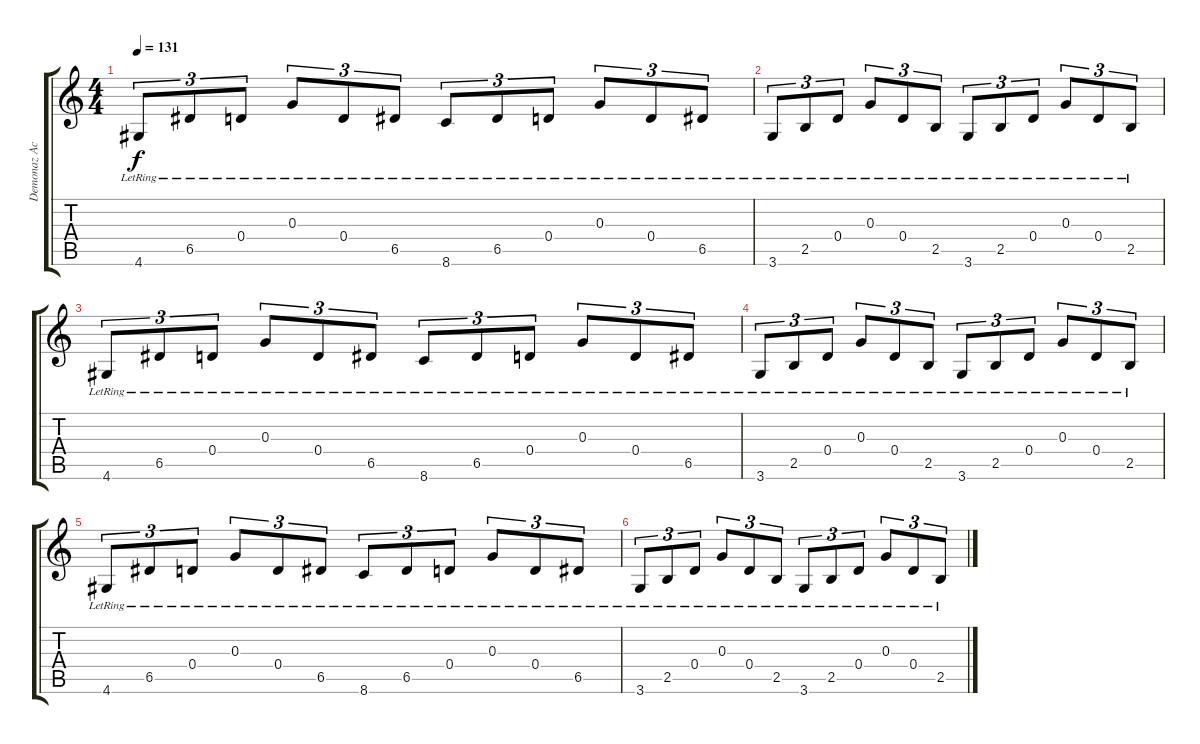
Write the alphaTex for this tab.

\track ("Demonaz Acustic" "Demonaz Ac") {instrument acousticguitarsteel}
\staff {score tabs}
\tuning (E4 B3 G3 D3 A2 E2) {hide}
\ts (4 4)
\tempo 131
\clef g2
\ks c
4.6{lr}.8{tu (3 2) dy f} 6.5{lr}.8{tu (3 2)} 0.4{lr}.8{tu (3 2)} 0.3{lr}.8{tu (3 2)} 0.4{lr}.8{tu (3 2)} 6.5{lr}.8{tu (3 2)} 8.6{lr}.8{tu (3 2) volume 11} 6.5{lr}.8{tu (3 2)} 0.4{lr}.8{tu (3 2)} 0.3{lr}.8{tu (3 2)} 0.4{lr}.8{tu (3 2)} 6.5{lr}.8{tu (3 2)} |
3.6{lr}.8{tu (3 2) volume 10} 2.5{lr}.8{tu (3 2)} 0.4{lr}.8{tu (3 2)} 0.3{lr}.8{tu (3 2)} 0.4{lr}.8{tu (3 2)} 2.5{lr}.8{tu (3 2)} 3.6{lr}.8{tu (3 2) volume 9} 2.5{lr}.8{tu (3 2)} 0.4{lr}.8{tu (3 2)} 0.3{lr}.8{tu (3 2)} 0.4{lr}.8{tu (3 2)} 2.5{lr}.8{tu (3 2)} |
4.6{lr}.8{tu (3 2) volume 9} 6.5{lr}.8{tu (3 2)} 0.4{lr}.8{tu (3 2)} 0.3{lr}.8{tu (3 2)} 0.4{lr}.8{tu (3 2)} 6.5{lr}.8{tu (3 2)} 8.6{lr}.8{tu (3 2) volume 8} 6.5{lr}.8{tu (3 2)} 0.4{lr}.8{tu (3 2)} 0.3{lr}.8{tu (3 2)} 0.4{lr}.8{tu (3 2)} 6.5{lr}.8{tu (3 2)} |
3.6{lr}.8{tu (3 2) volume 7} 2.5{lr}.8{tu (3 2)} 0.4{lr}.8{tu (3 2)} 0.3{lr}.8{tu (3 2)} 0.4{lr}.8{tu (3 2)} 2.5{lr}.8{tu (3 2)} 3.6{lr}.8{tu (3 2) volume 6} 2.5{lr}.8{tu (3 2)} 0.4{lr}.8{tu (3 2)} 0.3{lr}.8{tu (3 2)} 0.4{lr}.8{tu (3 2)} 2.5{lr}.8{tu (3 2)} |
4.6{lr}.8{tu (3 2) volume 5} 6.5{lr}.8{tu (3 2)} 0.4{lr}.8{tu (3 2)} 0.3{lr}.8{tu (3 2)} 0.4{lr}.8{tu (3 2)} 6.5{lr}.8{tu (3 2)} 8.6{lr}.8{tu (3 2) volume 4} 6.5{lr}.8{tu (3 2)} 0.4{lr}.8{tu (3 2)} 0.3{lr}.8{tu (3 2)} 0.4{lr}.8{tu (3 2)} 6.5{lr}.8{tu (3 2)} |
3.6{lr}.8{tu (3 2) volume 2} 2.5{lr}.8{tu (3 2)} 0.4{lr}.8{tu (3 2)} 0.3{lr}.8{tu (3 2)} 0.4{lr}.8{tu (3 2)} 2.5{lr}.8{tu (3 2)} 3.6{lr}.8{tu (3 2) volume 1} 2.5{lr}.8{tu (3 2)} 0.4{lr}.8{tu (3 2)} 0.3{lr}.8{tu (3 2)} 0.4{lr}.8{tu (3 2)} 2.5{lr}.8{tu (3 2)}
